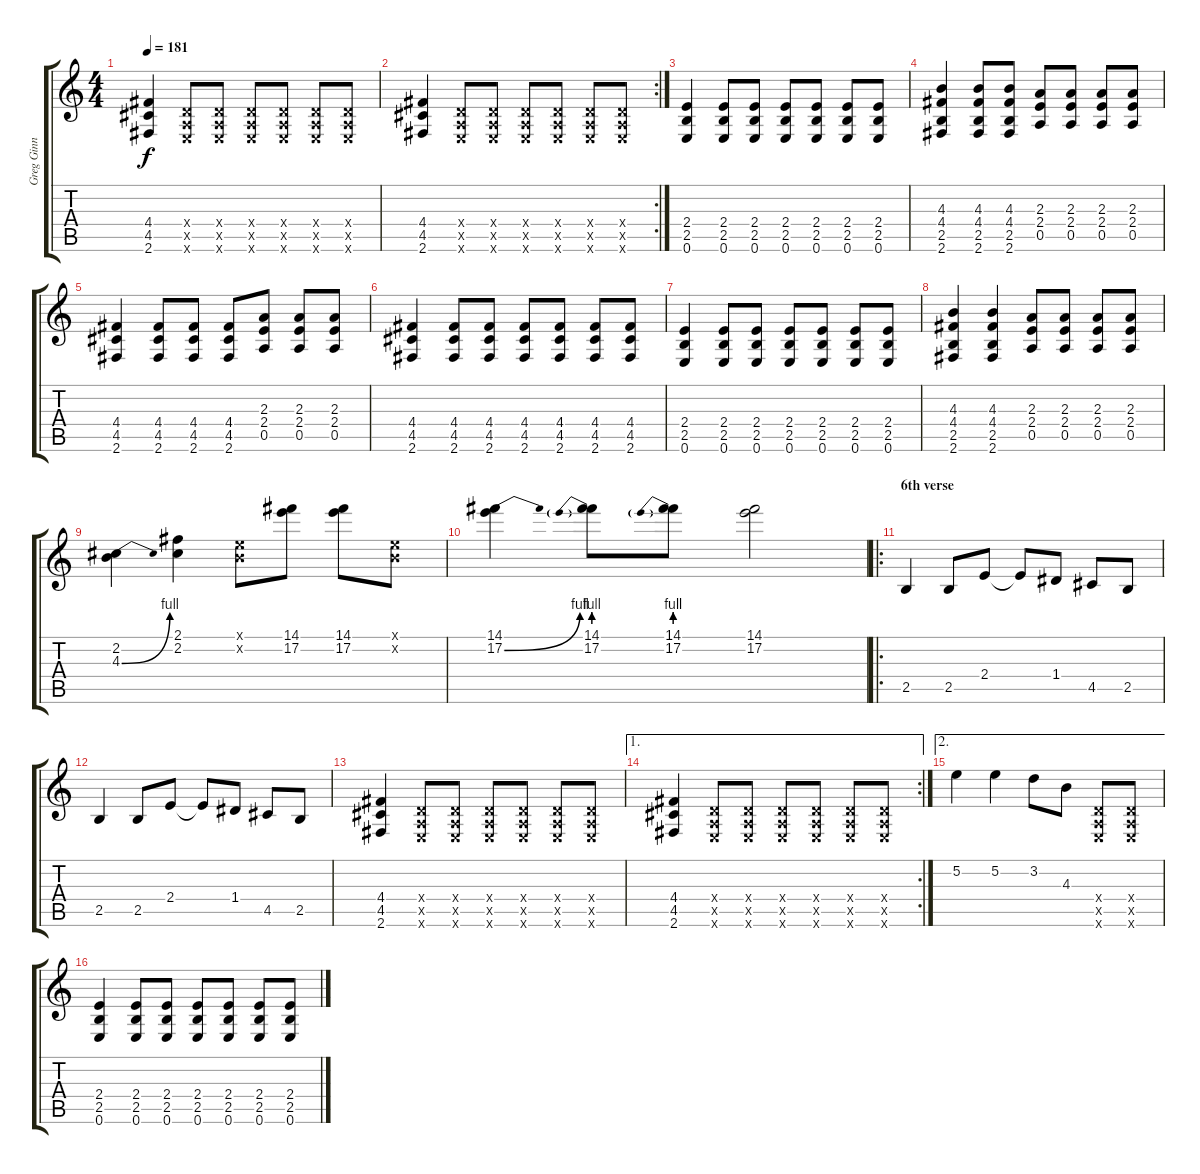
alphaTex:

\track ("Greg Ginn - Guitar" "Greg Ginn ") {instrument distortionguitar}
\staff {score tabs}
\tuning (E4 B3 G3 D3 A2 E2) {hide}
\ts (4 4)
\tempo 181
\clef g2
\ks c
(4.4 4.5 2.6).4{dy f} (0.4{x} 0.5{x} 0.6{x}).8 (0.4{x} 0.5{x} 0.6{x}).8 (0.4{x} 0.5{x} 0.6{x}).8 (0.4{x} 0.5{x} 0.6{x}).8 (0.4{x} 0.5{x} 0.6{x}).8 (0.4{x} 0.5{x} 0.6{x}).8 |
\rc 2
(4.4 4.5 2.6).4 (0.4{x} 0.5{x} 0.6{x}).8 (0.4{x} 0.5{x} 0.6{x}).8 (0.4{x} 0.5{x} 0.6{x}).8 (0.4{x} 0.5{x} 0.6{x}).8 (0.4{x} 0.5{x} 0.6{x}).8 (0.4{x} 0.5{x} 0.6{x}).8 |
(2.4 2.5 0.6).4 (2.4 2.5 0.6).8 (2.4 2.5 0.6).8 (2.4 2.5 0.6).8 (2.4 2.5 0.6).8 (2.4 2.5 0.6).8 (2.4 2.5 0.6).8 |
(4.3 4.4 2.5 2.6).4 (4.3 4.4 2.5 2.6).8 (4.3 4.4 2.5 2.6).8 (2.3 2.4 0.5).8 (2.3 2.4 0.5).8 (2.3 2.4 0.5).8 (2.3 2.4 0.5).8 |
(4.4 4.5 2.6).4 (4.4 4.5 2.6).8 (4.4 4.5 2.6).8 (4.4 4.5 2.6).8 (2.3 2.4 0.5).8 (2.3 2.4 0.5).8 (2.3 2.4 0.5).8 |
(4.4 4.5 2.6).4 (4.4 4.5 2.6).8 (4.4 4.5 2.6).8 (4.4 4.5 2.6).8 (4.4 4.5 2.6).8 (4.4 4.5 2.6).8 (4.4 4.5 2.6).8 |
(2.4 2.5 0.6).4 (2.4 2.5 0.6).8 (2.4 2.5 0.6).8 (2.4 2.5 0.6).8 (2.4 2.5 0.6).8 (2.4 2.5 0.6).8 (2.4 2.5 0.6).8 |
(4.3 4.4 2.5 2.6).4 (4.3 4.4 2.5 2.6).4 (2.3 2.4 0.5).8 (2.3 2.4 0.5).8 (2.3 2.4 0.5).8 (2.3 2.4 0.5).8 |
(2.2 4.3{be (bend 0 0 60 4)}).4 (2.1 2.2).4 (0.1{x} 0.2{x}).8 (14.1 17.2).8 (14.1 17.2).8 (0.1{x} 0.2{x}).8 |
(14.1 17.2{be (bend 0 0 60 4)}).4 (14.1 17.2{be (prebend 0 4 60 4)}).8 (14.1 17.2{be (prebend 0 4 60 4)}).8 (14.1 17.2).2 |
\ro
\section ("" "6th verse")
2.5.4 2.5.8 2.4.8 2.4{t}.8 1.4.8 4.5.8 2.5.8 |
2.5.4 2.5.8 2.4.8 2.4{t}.8 1.4.8 4.5.8 2.5.8 |
(4.4 4.5 2.6).4 (0.4{x} 0.5{x} 0.6{x}).8 (0.4{x} 0.5{x} 0.6{x}).8 (0.4{x} 0.5{x} 0.6{x}).8 (0.4{x} 0.5{x} 0.6{x}).8 (0.4{x} 0.5{x} 0.6{x}).8 (0.4{x} 0.5{x} 0.6{x}).8 |
\ae 1
\rc 2
(4.4 4.5 2.6).4 (0.4{x} 0.5{x} 0.6{x}).8 (0.4{x} 0.5{x} 0.6{x}).8 (0.4{x} 0.5{x} 0.6{x}).8 (0.4{x} 0.5{x} 0.6{x}).8 (0.4{x} 0.5{x} 0.6{x}).8 (0.4{x} 0.5{x} 0.6{x}).8 |
\ae 2
5.2.4 5.2.4 3.2.8 4.3.8 (0.4{x} 0.5{x} 0.6{x}).8 (0.4{x} 0.5{x} 0.6{x}).8 |
(2.4 2.5 0.6).4 (2.4 2.5 0.6).8 (2.4 2.5 0.6).8 (2.4 2.5 0.6).8 (2.4 2.5 0.6).8 (2.4 2.5 0.6).8 (2.4 2.5 0.6).8
